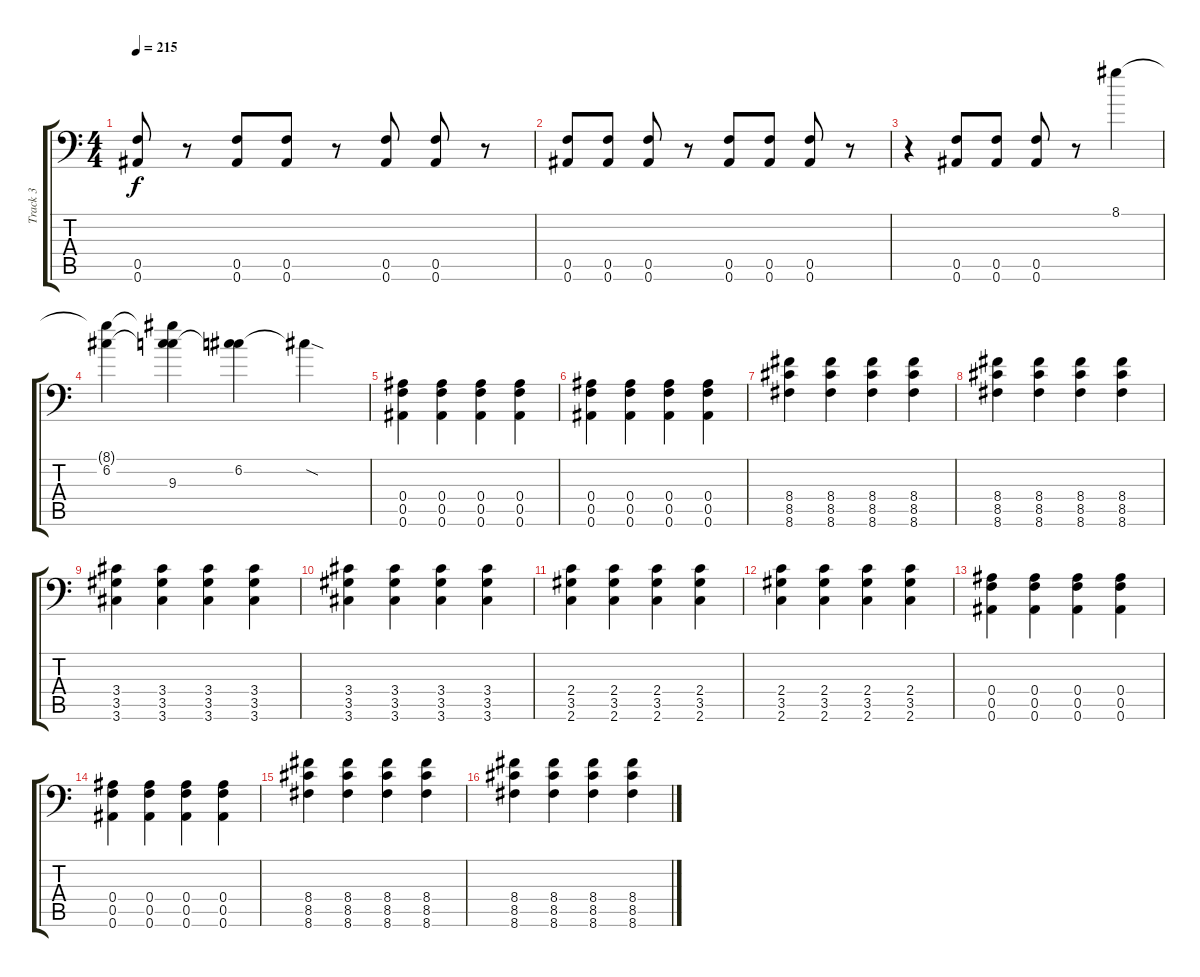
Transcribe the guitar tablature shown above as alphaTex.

\track ("Track 3" "Track 3") {instrument distortionguitar}
\staff {score tabs}
\tuning (C4 G3 Eb3 Bb2 F2 Bb1) {hide}
\ts (4 4)
\tempo 215
\clef f4
\ks c
(0.5 0.6).8{dy f} r.8 (0.5 0.6).8 (0.5 0.6).8 r.8 (0.5 0.6).8 (0.5 0.6).8 r.8 |
(0.5 0.6).8 (0.5 0.6).8 (0.5 0.6).8 r.8 (0.5 0.6).8 (0.5 0.6).8 (0.5 0.6).8 r.8 |
r.4 (0.5 0.6).8 (0.5 0.6).8 (0.5 0.6).8 r.8 8.1.4 |
(8.1{t} 6.2).4 (8.1{t} 6.2{t} 9.3).4 (6.2 9.3{t}).4 6.2{sod t}.4 |
(0.4 0.5 0.6).4 (0.4 0.5 0.6).4 (0.4 0.5 0.6).4 (0.4 0.5 0.6).4 |
(0.4 0.5 0.6).4 (0.4 0.5 0.6).4 (0.4 0.5 0.6).4 (0.4 0.5 0.6).4 |
(8.4 8.5 8.6).4 (8.4 8.5 8.6).4 (8.4 8.5 8.6).4 (8.4 8.5 8.6).4 |
(8.4 8.5 8.6).4 (8.4 8.5 8.6).4 (8.4 8.5 8.6).4 (8.4 8.5 8.6).4 |
(3.4 3.5 3.6).4 (3.4 3.5 3.6).4 (3.4 3.5 3.6).4 (3.4 3.5 3.6).4 |
(3.4 3.5 3.6).4 (3.4 3.5 3.6).4 (3.4 3.5 3.6).4 (3.4 3.5 3.6).4 |
(2.4 3.5 2.6).4 (2.4 3.5 2.6).4 (2.4 3.5 2.6).4 (2.4 3.5 2.6).4 |
(2.4 3.5 2.6).4 (2.4 3.5 2.6).4 (2.4 3.5 2.6).4 (2.4 3.5 2.6).4 |
(0.4 0.5 0.6).4 (0.4 0.5 0.6).4 (0.4 0.5 0.6).4 (0.4 0.5 0.6).4 |
(0.4 0.5 0.6).4 (0.4 0.5 0.6).4 (0.4 0.5 0.6).4 (0.4 0.5 0.6).4 |
(8.4 8.5 8.6).4 (8.4 8.5 8.6).4 (8.4 8.5 8.6).4 (8.4 8.5 8.6).4 |
(8.4 8.5 8.6).4 (8.4 8.5 8.6).4 (8.4 8.5 8.6).4 (8.4 8.5 8.6).4
